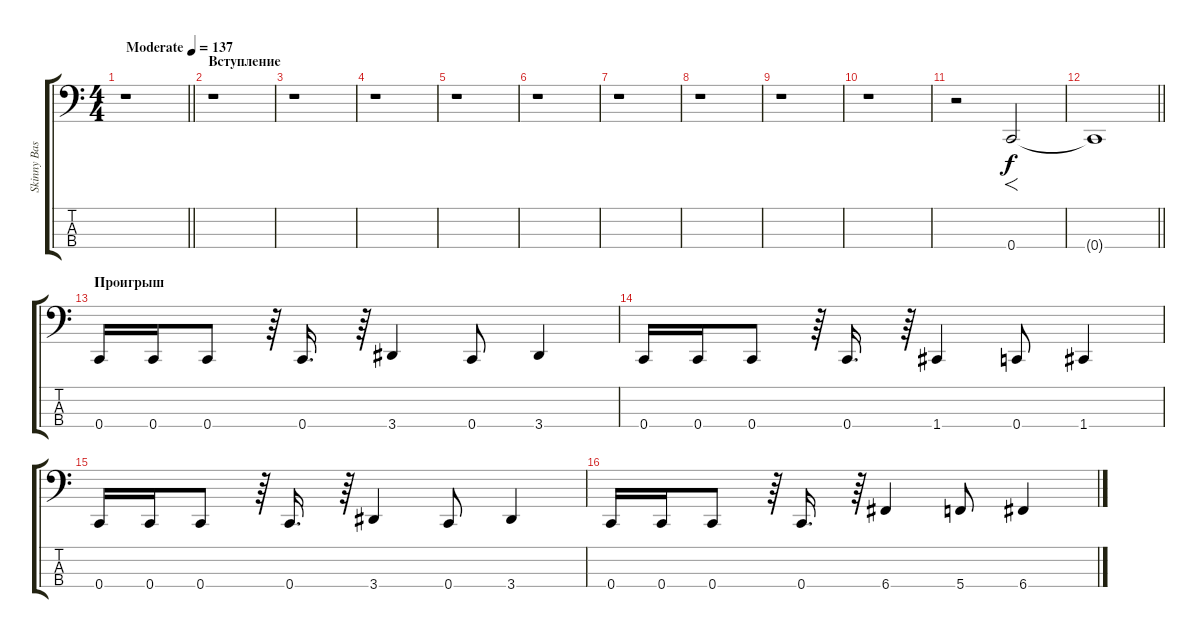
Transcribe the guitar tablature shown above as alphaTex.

\track ("Skinny Bass" "Skinny Bas") {instrument electricbassfinger}
\staff {score tabs}
\tuning (F2 C2 G1 C1) {hide}
\ts (4 4)
\tempo (137 "Moderate")
\clef f4
\barLineRight lightlight
\ks c
r.1{dy f instrument electricbassfinger} |
\section ("" "Вступление")
r.1 |
r.1 |
r.1 |
r.1 |
r.1 |
r.1 |
r.1 |
r.1 |
r.1 |
r.2 0.4.2{f} |
\barLineRight lightlight
0.4{t}.1 |
\section ("" "Проигрыш")
0.4.16 0.4.16 0.4.8 r.64 0.4.16{d} r.64 3.4.4 0.4.8 3.4.4 |
0.4.16 0.4.16 0.4.8 r.64 0.4.16{d} r.64 1.4.4 0.4.8 1.4.4 |
0.4.16 0.4.16 0.4.8 r.64 0.4.16{d} r.64 3.4.4 0.4.8 3.4.4 |
0.4.16 0.4.16 0.4.8 r.64 0.4.16{d} r.64 6.4.4 5.4.8 6.4.4
